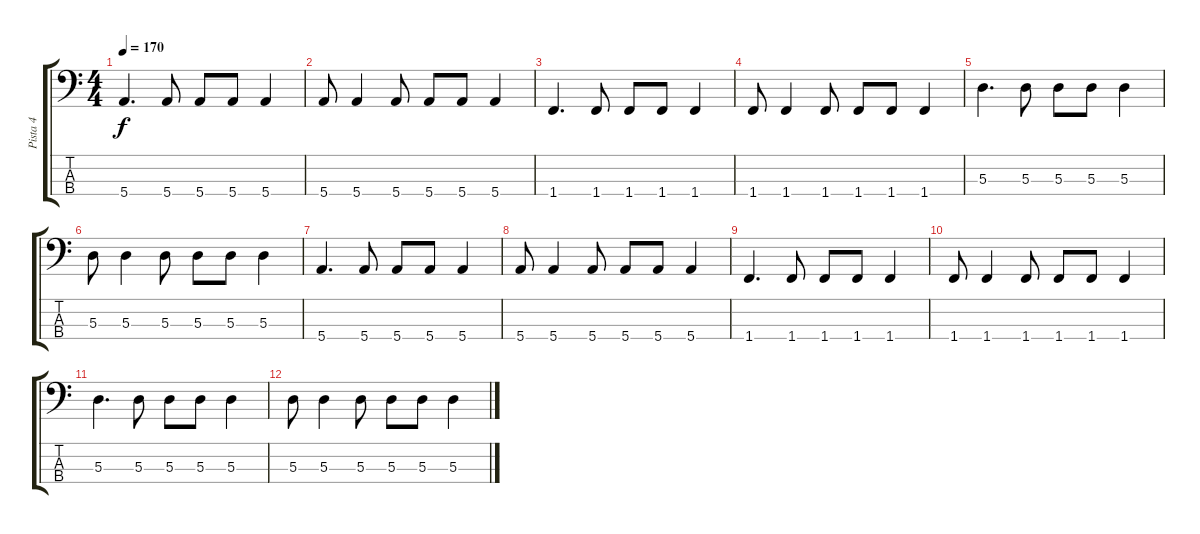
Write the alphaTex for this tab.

\track ("Pista 4" "Pista 4") {instrument electricbassfinger}
\staff {score tabs}
\tuning (G2 D2 A1 E1) {hide}
\ts (4 4)
\tempo 170
\clef f4
\ks c
5.4.4{d dy f} 5.4.8 5.4.8 5.4.8 5.4.4 |
5.4.8 5.4.4 5.4.8 5.4.8 5.4.8 5.4.4 |
1.4.4{d} 1.4.8 1.4.8 1.4.8 1.4.4 |
1.4.8 1.4.4 1.4.8 1.4.8 1.4.8 1.4.4 |
5.3.4{d} 5.3.8 5.3.8 5.3.8 5.3.4 |
5.3.8 5.3.4 5.3.8 5.3.8 5.3.8 5.3.4 |
5.4.4{d} 5.4.8 5.4.8 5.4.8 5.4.4 |
5.4.8 5.4.4 5.4.8 5.4.8 5.4.8 5.4.4 |
1.4.4{d} 1.4.8 1.4.8 1.4.8 1.4.4 |
1.4.8 1.4.4 1.4.8 1.4.8 1.4.8 1.4.4 |
5.3.4{d} 5.3.8 5.3.8 5.3.8 5.3.4 |
5.3.8 5.3.4 5.3.8 5.3.8 5.3.8 5.3.4
